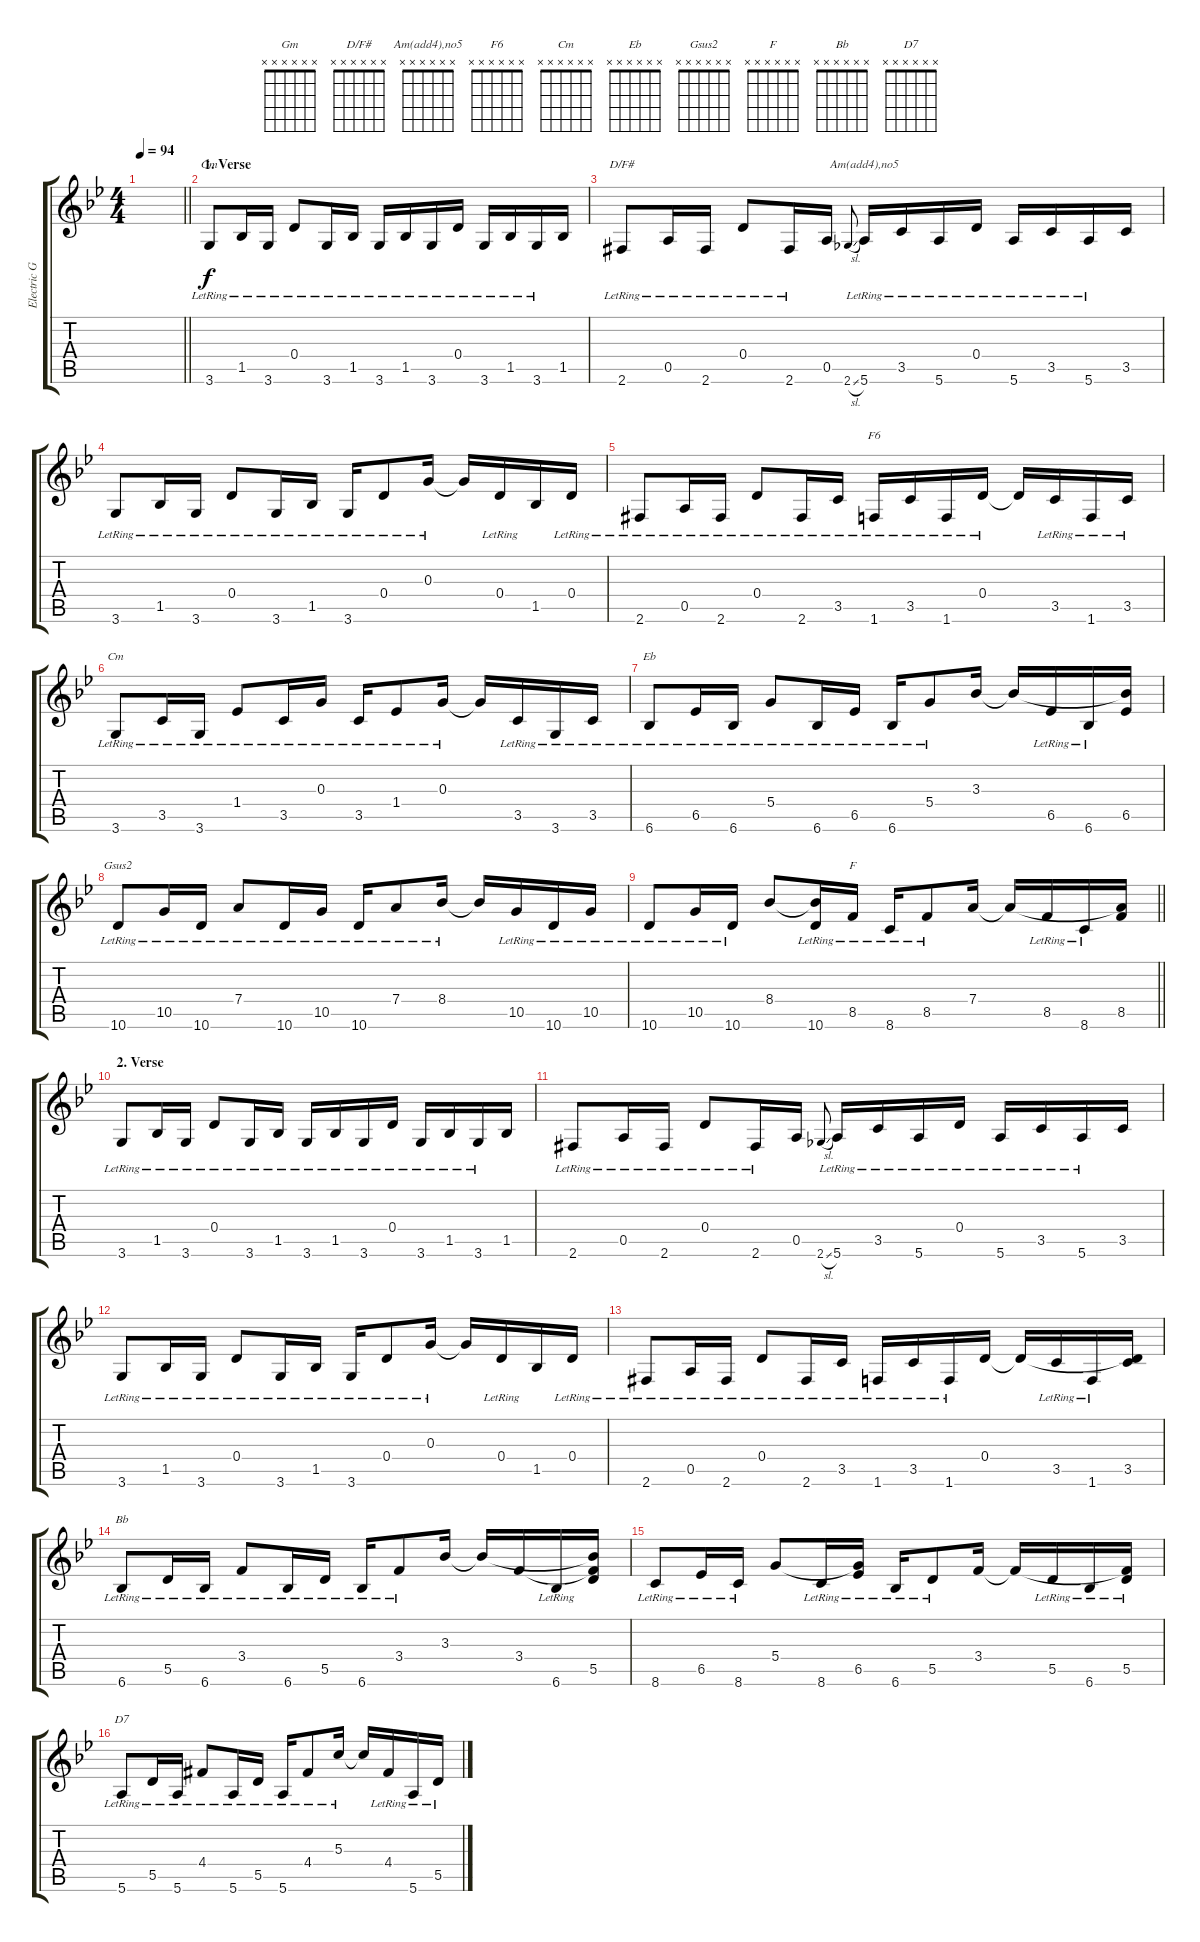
\track ("Electric Guitar, clean" "Electric G") {instrument electricguitarclean}
\staff {score tabs}
\tuning (E4 B3 G3 D3 A2 E2) {hide}
\chord ("Gm" x x x x x x)
\chord ("D/F#" x x x x x x)
\chord ("Am(add4),no5" x x x x x x)
\chord ("F6" x x x x x x)
\chord ("Cm" x x x x x x)
\chord ("Eb" x x x x x x)
\chord ("Gsus2" x x x x x x)
\chord ("F" x x x x x x)
\chord ("Bb" x x x x x x)
\chord ("D7" x x x x x x)
\ts (4 4)
\tempo 94
\clef g2
\barLineRight lightlight
\ks gminor
|
\section ("" "1. Verse")
3.6{lr}.8{ch "Gm"} 1.5{lr}.16 3.6{lr}.16 0.4{lr}.8 3.6{lr}.16 1.5{lr}.16 3.6{lr}.16 1.5{lr}.16 3.6{lr}.16 0.4{lr}.16 3.6{lr}.16 1.5{lr}.16 3.6{lr}.16 1.5.16 |
2.6{lr acc #}.8{ch "D/F#"} 0.5{lr}.16 2.6{lr acc #}.16 0.4{lr}.8 2.6{lr acc #}.16 0.5.16 2.6{sl}.8{gr onbeat} 5.6{lr}.16{ch "Am(add4),no5"} 3.5{lr}.16 5.6{lr}.16 0.4{lr}.16 5.6{lr}.16 3.5{lr}.16 5.6{lr}.16 3.5.16 |
3.6{lr}.8 1.5{lr}.16 3.6{lr}.16 0.4{lr}.8 3.6{lr}.16 1.5{lr}.16 3.6{lr}.16 0.4{lr}.8 0.3{lr}.16 0.3{t}.16 0.4{lr}.16 1.5.16 0.4{lr}.16 |
2.6{lr acc #}.8 0.5{lr}.16 2.6{lr acc #}.16 0.4{lr}.8 2.6{lr acc #}.16 3.5{lr}.16 1.6{lr}.16{ch "F6"} 3.5{lr}.16 1.6{lr}.16 0.4{lr}.16 0.4{t}.16 3.5{lr}.16 1.6{lr}.16 3.5{lr}.16 |
3.6{lr}.8{ch "Cm"} 3.5{lr}.16 3.6{lr}.16 1.4{lr}.8 3.5{lr}.16 0.3{lr}.16 3.5{lr}.16 1.4{lr}.8 0.3{lr}.16 0.3{t}.16 3.5{lr}.16 3.6{lr}.16 3.5{lr}.16 |
6.6{lr}.8{ch "Eb"} 6.5{lr}.16 6.6{lr}.16 5.4{lr}.8 6.6{lr}.16 6.5{lr}.16 6.6{lr}.16 5.4{lr}.8 3.3.16 3.3{t}.16 6.5{lr}.16 6.6{lr}.16 (3.3{t} 6.5).16 |
10.6{lr}.8{ch "Gsus2"} 10.5{lr}.16 10.6{lr}.16 7.4{lr}.8 10.6{lr}.16 10.5{lr}.16 10.6{lr}.16 7.4{lr}.8 8.4{lr}.16 8.4{t}.16 10.5{lr}.16 10.6{lr}.16 10.5{lr}.16 |
\barLineRight lightlight
10.6{lr}.8 10.5{lr}.16 10.6{lr}.16 8.4.8 (8.4{t} 10.6{lr}).16 8.5{lr}.16{ch "F"} 8.6{lr}.16 8.5{lr}.8 7.4.16 7.4{t}.16 8.5{lr}.16 8.6{lr}.16 (7.4{t} 8.5).16 |
\section ("" "2. Verse")
3.6{lr}.8 1.5{lr}.16 3.6{lr}.16 0.4{lr}.8 3.6{lr}.16 1.5{lr}.16 3.6{lr}.16 1.5{lr}.16 3.6{lr}.16 0.4{lr}.16 3.6{lr}.16 1.5{lr}.16 3.6{lr}.16 1.5.16 |
2.6{lr acc #}.8 0.5{lr}.16 2.6{lr acc #}.16 0.4{lr}.8 2.6{lr acc #}.16 0.5.16 2.6{sl}.8{gr onbeat} 5.6{lr}.16 3.5{lr}.16 5.6{lr}.16 0.4{lr}.16 5.6{lr}.16 3.5{lr}.16 5.6{lr}.16 3.5.16 |
3.6{lr}.8 1.5{lr}.16 3.6{lr}.16 0.4{lr}.8 3.6{lr}.16 1.5{lr}.16 3.6{lr}.16 0.4{lr}.8 0.3{lr}.16 0.3{t}.16 0.4{lr}.16 1.5.16 0.4{lr}.16 |
2.6{lr acc #}.8 0.5{lr}.16 2.6{lr acc #}.16 0.4{lr}.8 2.6{lr acc #}.16 3.5{lr}.16 1.6{lr}.16 3.5{lr}.16 1.6{lr}.16 0.4.16 0.4{t}.16 3.5{lr}.16 1.6{lr}.16 (0.4{t} 3.5).16 |
6.6{lr}.8{ch "Bb"} 5.5{lr}.16 6.6{lr}.16 3.4{lr}.8 6.6{lr}.16 5.5{lr}.16 6.6{lr}.16 3.4{lr}.8 3.3.16 3.3{t}.16 3.4.16 6.6{lr}.16 (3.3{t} 3.4{t} 5.5).16 |
8.6{lr}.8 6.5{lr}.16 8.6{lr}.16 5.4.8 8.6{lr}.16 (5.4{t} 6.5{lr}).16 6.6{lr}.16 5.5{lr}.8 3.4.16 3.4{t}.16 5.5{lr}.16 6.6{lr}.16 (3.4{t} 5.5{lr}).16 |
5.6{lr}.8{ch "D7"} 5.5{lr}.16 5.6{lr}.16 4.4{lr acc #}.8 5.6{lr}.16 5.5{lr}.16 5.6{lr}.16 4.4{lr acc #}.8 5.3{lr}.16 5.3{t}.16 4.4{lr acc #}.16 5.6{lr}.16 5.5{lr}.16
